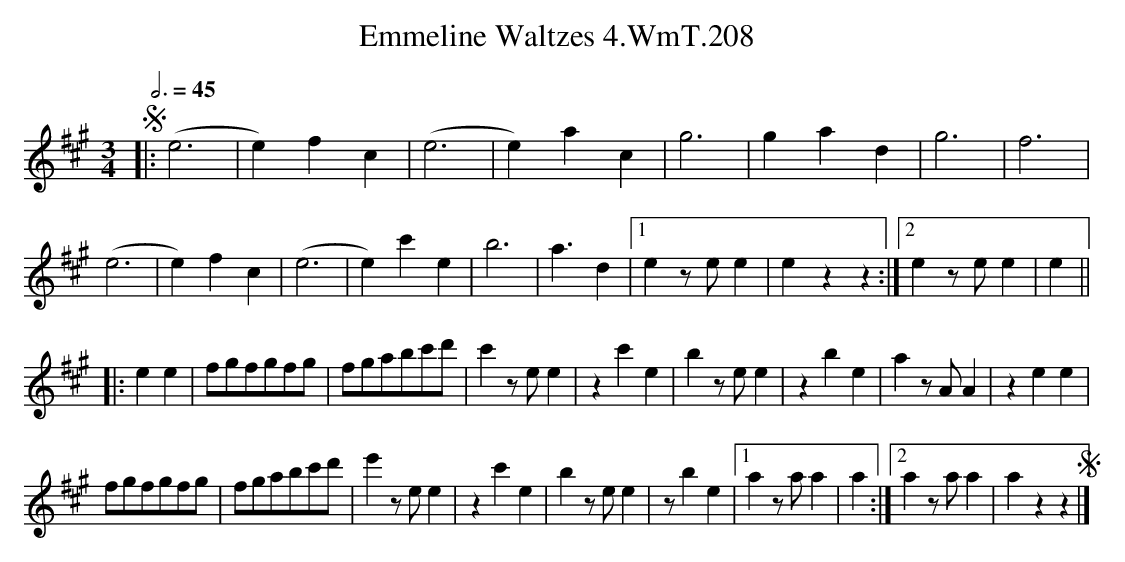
X:1
T:Emmeline Waltzes 4.WmT.208
M:3/4
L:1/8
Q:3/4=45
K:A
!segno!|:(e6|e2) f2 c2|(e6|e2)a2 c2|g6 |g2a2d2|g6|f6|
(e6|e2) f2 c2|(e6|e2) c'2 e2|b6|a3d2|1e2 z e e2|e2 z2z2:|2e2 z e e2|e2||
|:e2 e2|fgfgfg|fgabc'd'|c'2 z e e2|z2 c'2 e2|b2 z e e2|z2 b2 e2|a2 z A A2|z2 e2 e2|
fgfgfg|fgabc'd'|e'2 z e e2|z2 c'2 e2 |b2 z  e e2|z b2 e2|1 a2 z a a2|a2:|2a2 z a a2|a2 z2 z2!segno!|]
